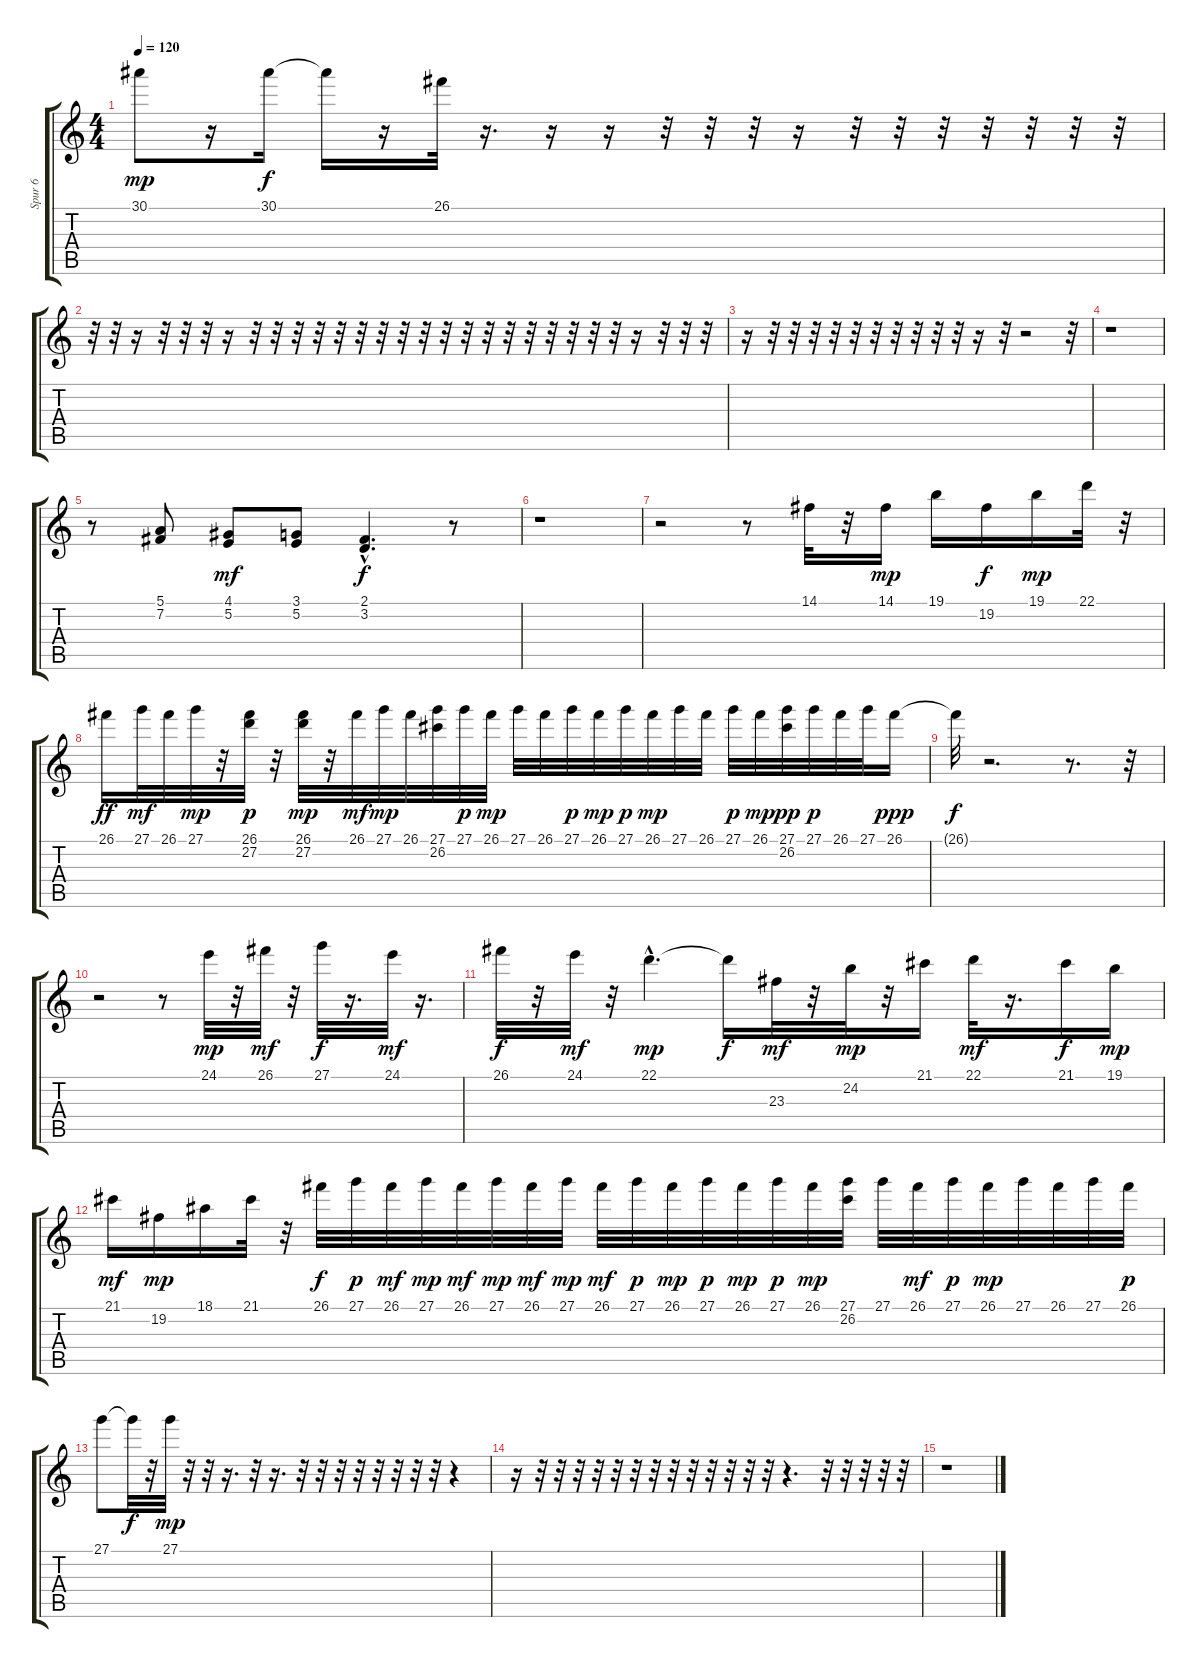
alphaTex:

\track ("Spur 6" "Spur 6") {instrument applause}
\staff {score tabs}
\tuning (E4 B3 G3 D3 A2 E2) {hide}
\ts (4 4)
\tempo 120
\clef g2
\ks c
30.1.8{dy mp} r.16 30.1.16{dy f} 30.1{t}.16 r.16 26.1.32 r.16{d} r.16 r.16 r.32 r.32 r.32 r.16 r.32 r.32 r.32 r.32 r.32 r.32 r.32 |
r.32 r.32 r.16 r.32 r.32 r.32 r.16 r.32 r.32 r.32 r.32 r.32 r.32 r.32 r.32 r.32 r.32 r.32 r.32 r.32 r.32 r.32 r.32 r.32 r.32 r.16 r.32 r.32 r.32 |
r.16 r.32 r.32 r.32 r.32 r.32 r.32 r.32 r.32 r.32 r.32 r.16 r.32 r.2 r.32 |
r.1 |
r.8 (5.1 7.2).8 (4.1 5.2).8{dy mf} (3.1 5.2).8 (2.1 3.2{hac}).4{d dy f} r.8 |
r.1 |
r.2 r.8 14.1.32 r.32 14.1.16{dy mp} 19.1.16 19.2.16{dy f} 19.1.16{dy mp} 22.1.32 r.32 |
26.1.16{dy ff} 27.1.32{dy mf} 26.1.32 27.1.32{dy mp} r.32 (26.1 27.2).32{dy p} r.32 (26.1 27.2).32{dy mp} r.32 26.1.32{dy mf} 27.1.32{dy mp} 26.1.32 (27.1 26.2).32 27.1.32{dy p} 26.1.32{dy mp} 27.1.32 26.1.32 27.1.32{dy p} 26.1.32{dy mp} 27.1.32{dy p} 26.1.32{dy mp} 27.1.32 26.1.32 27.1.32{dy p} 26.1.32{dy mp} (27.1 26.2).32{dy pp} 27.1.32{dy p} 26.1.32 27.1.32 26.1.16{dy ppp} |
26.1{t}.32{dy f} r.2{d} r.8{d} r.32 |
r.2 r.8 24.1.32{dy mp} r.32 26.1.32{dy mf} r.32 27.1.32{dy f} r.16{d} 24.1.32{dy mf} r.16{d} |
26.1.32{dy f} r.32 24.1.32{dy mf} r.32 22.1{hac}.4{d dy mp} 22.1{t}.16{dy f} 23.3.32{dy mf} r.32 24.2.32{dy mp} r.32 21.1.16 22.1.32{dy mf} r.16{d} 21.1.16{dy f} 19.1.16{dy mp} |
21.1.16{dy mf} 19.2.16{dy mp} 18.1.16 21.1.32 r.32 26.1.32{dy f} 27.1.32{dy p} 26.1.32{dy mf} 27.1.32{dy mp} 26.1.32{dy mf} 27.1.32{dy mp} 26.1.32{dy mf} 27.1.32{dy mp} 26.1.32{dy mf} 27.1.32{dy p} 26.1.32{dy mp} 27.1.32{dy p} 26.1.32{dy mp} 27.1.32{dy p} 26.1.32{dy mp} (27.1 26.2).32 27.1.32 26.1.32{dy mf} 27.1.32{dy p} 26.1.32{dy mp} 27.1.32 26.1.32 27.1.32 26.1.32{dy p} |
27.1.8 27.1{t}.32{dy f} r.32 27.1.32{dy mp} r.32 r.32 r.16{d} r.32 r.16{d} r.32 r.32 r.32 r.32 r.32 r.32 r.32 r.32 r.4 |
r.16 r.32 r.32 r.32 r.32 r.32 r.32 r.32 r.32 r.32 r.32 r.32 r.32 r.32 r.4{d} r.32 r.32 r.32 r.32 r.32 |
r.1
